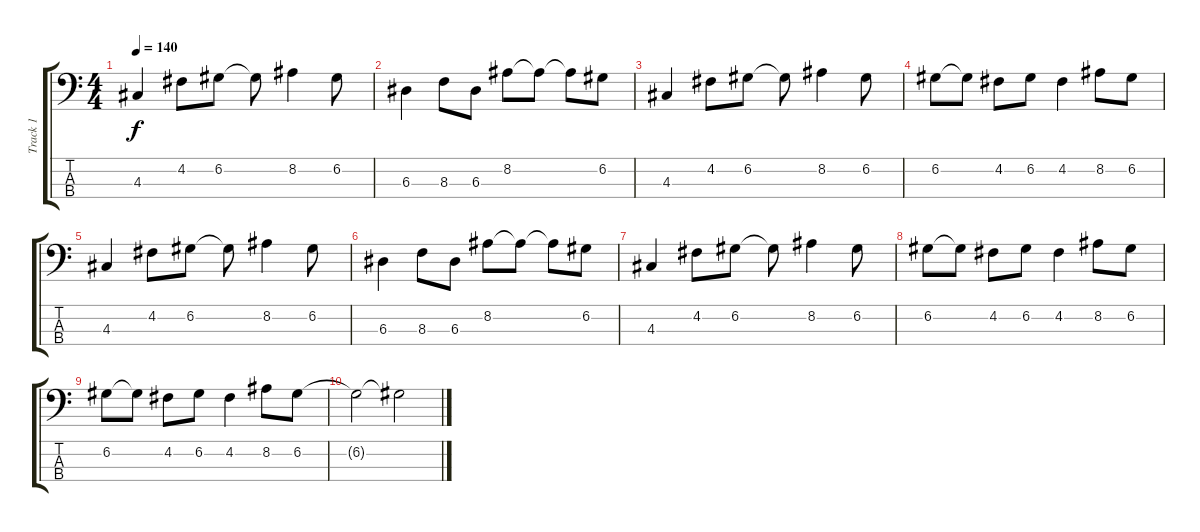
\track ("Track 1" "Track 1") {instrument electricbasspick}
\staff {score tabs}
\tuning (G2 D2 A1 E1) {hide}
\ts (4 4)
\tempo 140
\clef f4
\ks c
4.3.4{dy f} 4.2.8 6.2.8 6.2{t}.8 8.2.4 6.2.8 |
6.3.4 8.3.8 6.3.8 8.2.8 8.2{t}.8 8.2{t}.8 6.2.8 |
4.3.4 4.2.8 6.2.8 6.2{t}.8 8.2.4 6.2.8 |
6.2.8 6.2{t}.8 4.2.8 6.2.8 4.2.4 8.2.8 6.2.8 |
4.3.4 4.2.8 6.2.8 6.2{t}.8 8.2.4 6.2.8 |
6.3.4 8.3.8 6.3.8 8.2.8 8.2{t}.8 8.2{t}.8 6.2.8 |
4.3.4 4.2.8 6.2.8 6.2{t}.8 8.2.4 6.2.8 |
6.2.8 6.2{t}.8 4.2.8 6.2.8 4.2.4 8.2.8 6.2.8 |
6.2.8 6.2{t}.8 4.2.8 6.2.8 4.2.4 8.2.8 6.2.8 |
6.2{t}.2 6.2{t}.2
